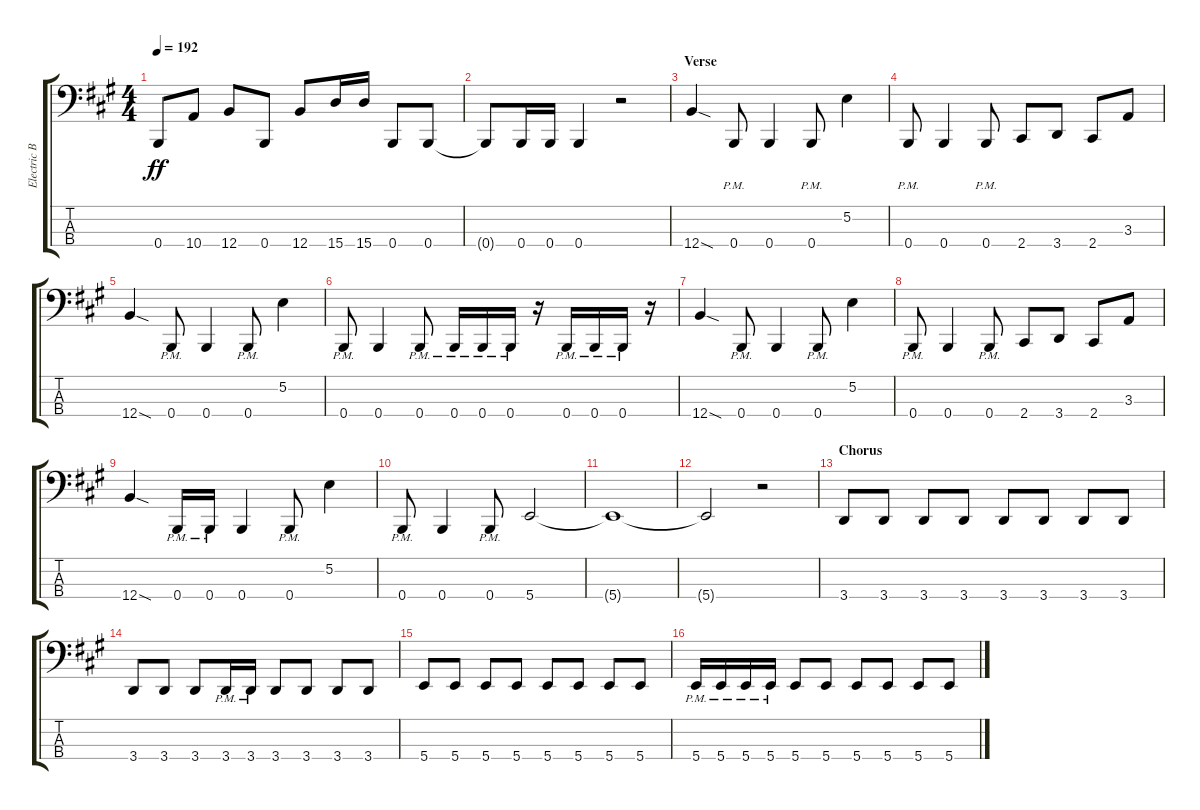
\track ("Electric Bass" "Electric B") {instrument electricbassfinger}
\staff {score tabs}
\tuning (E2 B1 Gb1 B0) {hide}
\ts (4 4)
\tempo 192
\clef f4
\ks a
0.4.8{dy ff} 10.4.8 12.4.8 0.4.8 12.4.8 15.4.16 15.4.16 0.4.8 0.4.8 |
0.4{t}.8 0.4.16 0.4.16 0.4.4 r.2 |
\section ("" "Verse")
12.4{sod}.4 0.4{pm}.8 0.4.4 0.4{pm}.8 5.2.4 |
0.4{pm}.8 0.4.4 0.4{pm}.8 2.4.8 3.4.8 2.4.8 3.3.8 |
12.4{sod}.4 0.4{pm}.8 0.4.4 0.4{pm}.8 5.2.4 |
0.4{pm}.8 0.4.4 0.4{pm}.8 0.4{pm}.16 0.4{pm}.16 0.4{pm}.16 r.16 0.4{pm}.16 0.4{pm}.16 0.4{pm}.16 r.16 |
12.4{sod}.4 0.4{pm}.8 0.4.4 0.4{pm}.8 5.2.4 |
0.4{pm}.8 0.4.4 0.4{pm}.8 2.4.8 3.4.8 2.4.8 3.3.8 |
12.4{sod}.4 0.4{pm}.16 0.4{pm}.16 0.4.4 0.4{pm}.8 5.2.4 |
0.4{pm}.8 0.4.4 0.4{pm}.8 5.4.2 |
5.4{t}.1 |
5.4{t}.2 r.2 |
\section ("" "Chorus")
3.4.8 3.4.8 3.4.8 3.4.8 3.4.8 3.4.8 3.4.8 3.4.8 |
3.4.8 3.4.8 3.4.8 3.4{pm}.16 3.4{pm}.16 3.4.8 3.4.8 3.4.8 3.4.8 |
5.4.8 5.4.8 5.4.8 5.4.8 5.4.8 5.4.8 5.4.8 5.4.8 |
5.4{pm}.16 5.4{pm}.16 5.4{pm}.16 5.4{pm}.16 5.4.8 5.4.8 5.4.8 5.4.8 5.4.8 5.4.8
